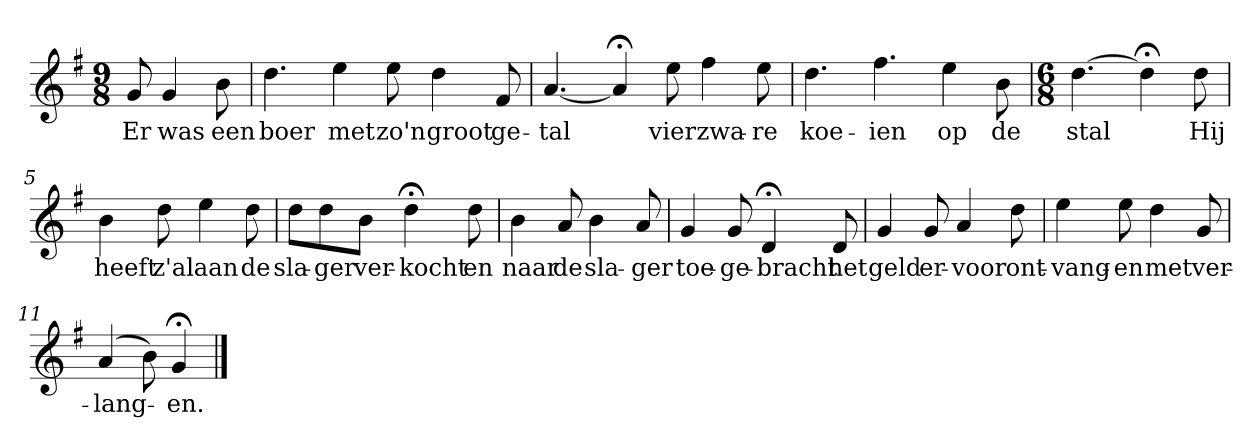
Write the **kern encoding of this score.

**kern	**text
*part1	*part1
*staff1	*staff1
*k[f#]	*
*G:	*
*M9/8	*
*MM120	*
=	=
8g	Er
4g	was
8b	een
=1	=1
4.dd	boer
4ee	met
8ee	zo'n
4dd	groot
8f#	ge-
=2	=2
[4.a	-tal
4a;<]	.
8ee	vier
4ff#	zwa-
8ee	-re
=3	=3
4.dd	koe-
4.ff#	-ien
4ee	op
8b	de
=4	=4
*M6/8	*
[4.dd	stal
4dd;<]	.
8dd	Hij
=5	=5
4b	heeft
8dd	z'al
4ee	aan
8dd	de
=6	=6
8ddL	sla-
8dd	-ger
8bJ	ver-
4dd;<	-kocht
8dd	en
=7	=7
4b	naar
8a	de
4b	sla-
8a	-ger
=8	=8
4g	toe-
8g	-ge-
4d;<	-bracht
8d	het
=9	=9
4g	geld
8g	er-
4a	-voor
8dd	ont-
=10	=10
4ee	-vang-
8ee	-en
4dd	met
8g	ver-
=11	=11
(4a	-lang-
8b)	.
4g;<	-en.
==	==
*-	*-
